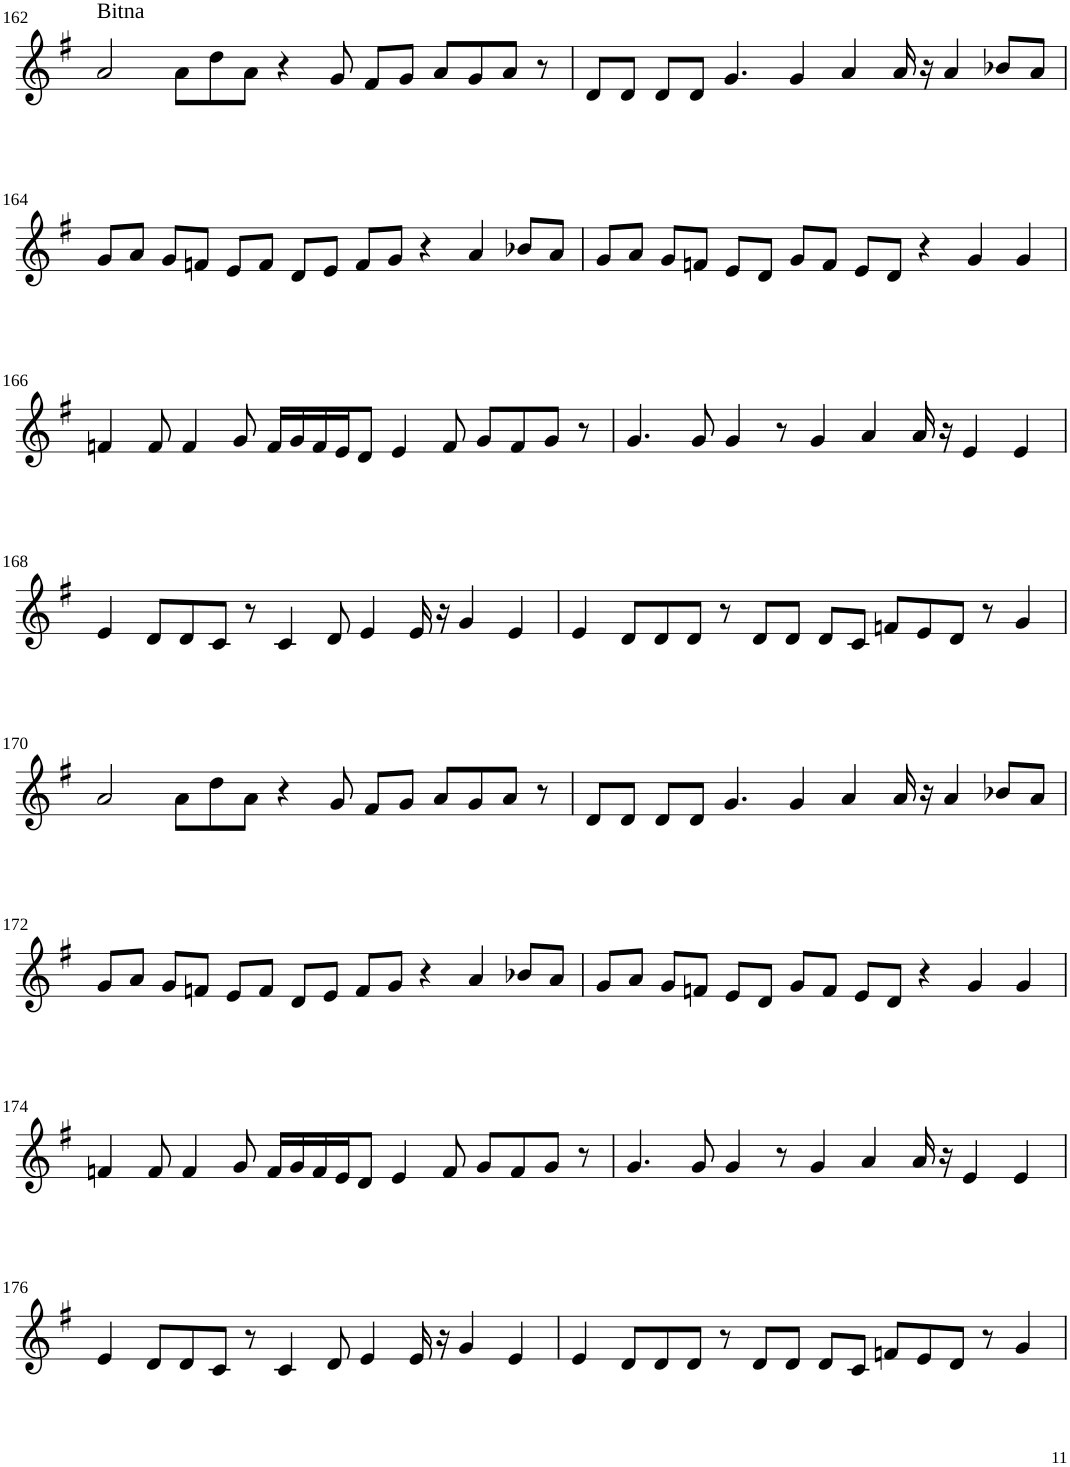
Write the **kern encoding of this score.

**kern
*part1
*staff1
*I"Violin
!!LO:PB:g=z
*clefG2
*k[f#]
*G:
*M8/4
=162
!LO:TX:a:t=Bitna
2a/
8a\L
8dd\
8a\J
4r
8g/
8f#/L
8g/J
8a/L
8g/
8a/J
8r
=163
8d/L
8d/J
8d/L
8d/J
4.g/
4g/
4a/
16a/
16r
4a/
8b-X/L
8a/J
!!LO:LB:g=z
=164
8g/L
8a/J
8g/L
8fn/J
8e/L
8f/J
8d/L
8e/J
8f/L
8g/J
4r
4a/
8b-X/L
8a/J
=165
8g/L
8a/J
8g/L
8fn/J
8e/L
8d/J
8g/L
8f/J
8e/L
8d/J
4r
4g/
4g/
!!LO:LB:g=z
=166
4fn/
8f/
4f/
8g/
16f/LL
16g/
16f/
16e/J
8d/J
4e/
8f/
8g/L
8f/
8g/J
8r
=167
4.g/
8g/
4g/
8r
4g/
4a/
16a/
16r
4e/
4e/
!!LO:LB:g=z
=168
4e/
8d/L
8d/
8c/J
8r
4c/
8d/
4e/
16e/
16r
4g/
4e/
=169
4e/
8d/L
8d/
8d/J
8r
8d/L
8d/J
8d/L
8c/J
8fn/L
8e/
8d/J
8r
4g/
!!LO:LB:g=z
=170
2a/
8a\L
8dd\
8a\J
4r
8g/
8f#/L
8g/J
8a/L
8g/
8a/J
8r
=171
8d/L
8d/J
8d/L
8d/J
4.g/
4g/
4a/
16a/
16r
4a/
8b-X/L
8a/J
!!LO:LB:g=z
=172
8g/L
8a/J
8g/L
8fn/J
8e/L
8f/J
8d/L
8e/J
8f/L
8g/J
4r
4a/
8b-X/L
8a/J
=173
8g/L
8a/J
8g/L
8fn/J
8e/L
8d/J
8g/L
8f/J
8e/L
8d/J
4r
4g/
4g/
!!LO:LB:g=z
=174
4fn/
8f/
4f/
8g/
16f/LL
16g/
16f/
16e/J
8d/J
4e/
8f/
8g/L
8f/
8g/J
8r
=175
4.g/
8g/
4g/
8r
4g/
4a/
16a/
16r
4e/
4e/
!!LO:LB:g=z
=176
4e/
8d/L
8d/
8c/J
8r
4c/
8d/
4e/
16e/
16r
4g/
4e/
=177
4e/
8d/L
8d/
8d/J
8r
8d/L
8d/J
8d/L
8c/J
8fn/L
8e/
8d/J
8r
4g/
=
*-
